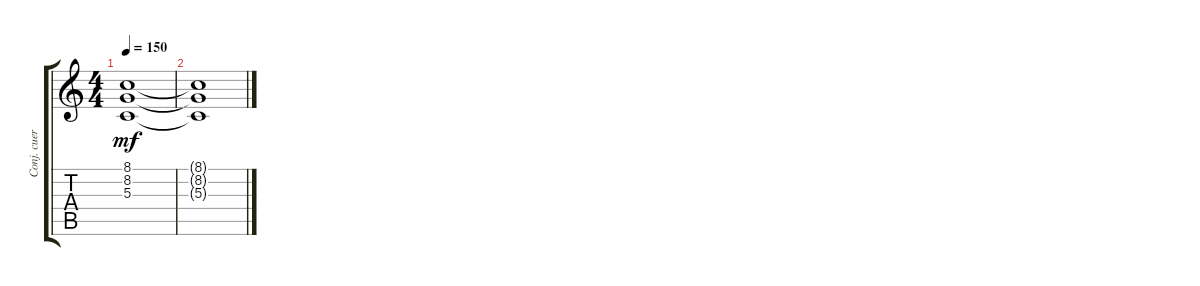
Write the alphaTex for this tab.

\track ("Conj. cuerdas" "Conj. cuer") {instrument stringensemble2}
\staff {score tabs}
\tuning (E4 B3 G3 D3 A2 E2) {hide}
\ts (4 4)
\tempo 150
\clef g2
\ks c
(8.1{t} 8.2{t} 5.3{t}).1{dy mf volume 0} |
(8.1{t} 8.2{t} 5.3{t}).1
